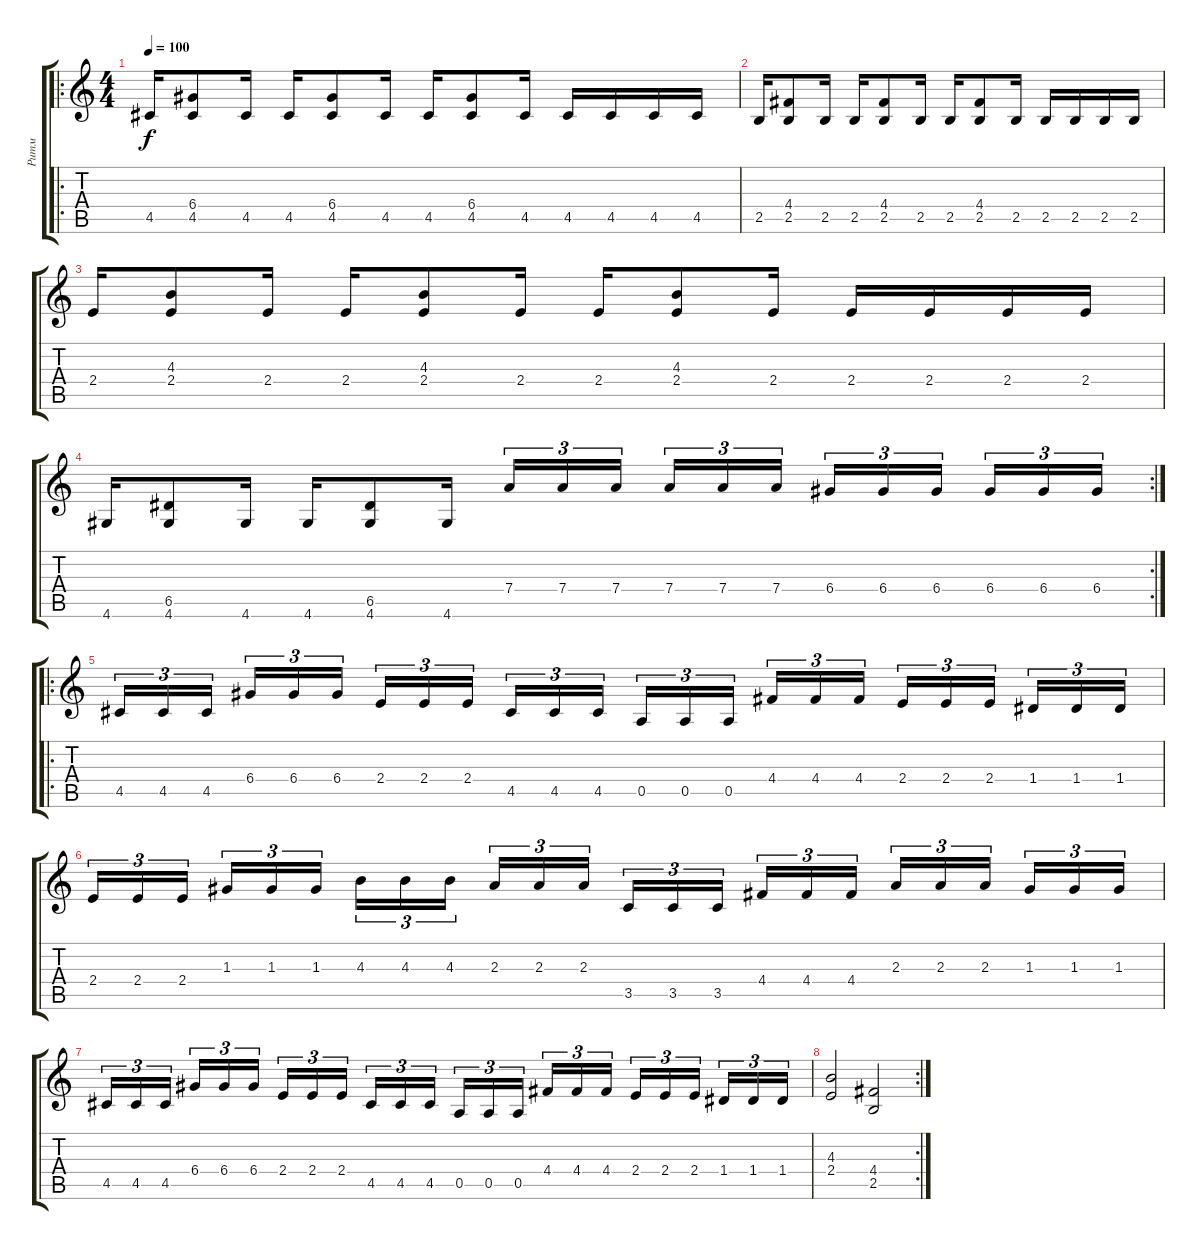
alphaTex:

\track ("Ритм" "Ритм") {instrument overdrivenguitar}
\staff {score tabs}
\tuning (E4 B3 G3 D3 A2 E2) {hide}
\ro
\ts (4 4)
\tempo 100
\clef g2
\ks c
4.5.16{dy f} (6.4 4.5).8 4.5.16 4.5.16 (6.4 4.5).8 4.5.16 4.5.16 (6.4 4.5).8 4.5.16 4.5.16 4.5.16 4.5.16 4.5.16 |
2.5.16 (4.4 2.5).8 2.5.16 2.5.16 (4.4 2.5).8 2.5.16 2.5.16 (4.4 2.5).8 2.5.16 2.5.16 2.5.16 2.5.16 2.5.16 |
2.4.16 (4.3 2.4).8 2.4.16 2.4.16 (4.3 2.4).8 2.4.16 2.4.16 (4.3 2.4).8 2.4.16 2.4.16 2.4.16 2.4.16 2.4.16 |
\rc 2
4.6.16 (6.5 4.6).8 4.6.16 4.6.16 (6.5 4.6).8 4.6.16 7.4.16{tu (3 2)} 7.4.16{tu (3 2)} 7.4.16{tu (3 2) beam splitsecondary} 7.4.16{tu (3 2)} 7.4.16{tu (3 2)} 7.4.16{tu (3 2)} 6.4.16{tu (3 2)} 6.4.16{tu (3 2)} 6.4.16{tu (3 2) beam splitsecondary} 6.4.16{tu (3 2)} 6.4.16{tu (3 2)} 6.4.16{tu (3 2)} |
\ro
4.5.16{tu (3 2)} 4.5.16{tu (3 2)} 4.5.16{tu (3 2) beam splitsecondary} 6.4.16{tu (3 2)} 6.4.16{tu (3 2)} 6.4.16{tu (3 2)} 2.4.16{tu (3 2)} 2.4.16{tu (3 2)} 2.4.16{tu (3 2) beam splitsecondary} 4.5.16{tu (3 2)} 4.5.16{tu (3 2)} 4.5.16{tu (3 2)} 0.5.16{tu (3 2)} 0.5.16{tu (3 2)} 0.5.16{tu (3 2) beam splitsecondary} 4.4.16{tu (3 2)} 4.4.16{tu (3 2)} 4.4.16{tu (3 2)} 2.4.16{tu (3 2)} 2.4.16{tu (3 2)} 2.4.16{tu (3 2) beam splitsecondary} 1.4.16{tu (3 2)} 1.4.16{tu (3 2)} 1.4.16{tu (3 2)} |
2.4.16{tu (3 2)} 2.4.16{tu (3 2)} 2.4.16{tu (3 2) beam splitsecondary} 1.3.16{tu (3 2)} 1.3.16{tu (3 2)} 1.3.16{tu (3 2)} 4.3.16{tu (3 2)} 4.3.16{tu (3 2)} 4.3.16{tu (3 2) beam splitsecondary} 2.3.16{tu (3 2)} 2.3.16{tu (3 2)} 2.3.16{tu (3 2)} 3.5.16{tu (3 2)} 3.5.16{tu (3 2)} 3.5.16{tu (3 2) beam splitsecondary} 4.4.16{tu (3 2)} 4.4.16{tu (3 2)} 4.4.16{tu (3 2)} 2.3.16{tu (3 2)} 2.3.16{tu (3 2)} 2.3.16{tu (3 2) beam splitsecondary} 1.3.16{tu (3 2)} 1.3.16{tu (3 2)} 1.3.16{tu (3 2)} |
4.5.16{tu (3 2)} 4.5.16{tu (3 2)} 4.5.16{tu (3 2) beam splitsecondary} 6.4.16{tu (3 2)} 6.4.16{tu (3 2)} 6.4.16{tu (3 2)} 2.4.16{tu (3 2)} 2.4.16{tu (3 2)} 2.4.16{tu (3 2) beam splitsecondary} 4.5.16{tu (3 2)} 4.5.16{tu (3 2)} 4.5.16{tu (3 2)} 0.5.16{tu (3 2)} 0.5.16{tu (3 2)} 0.5.16{tu (3 2) beam splitsecondary} 4.4.16{tu (3 2)} 4.4.16{tu (3 2)} 4.4.16{tu (3 2)} 2.4.16{tu (3 2)} 2.4.16{tu (3 2)} 2.4.16{tu (3 2) beam splitsecondary} 1.4.16{tu (3 2)} 1.4.16{tu (3 2)} 1.4.16{tu (3 2)} |
\rc 2
(4.3 2.4).2 (4.4 2.5).2
